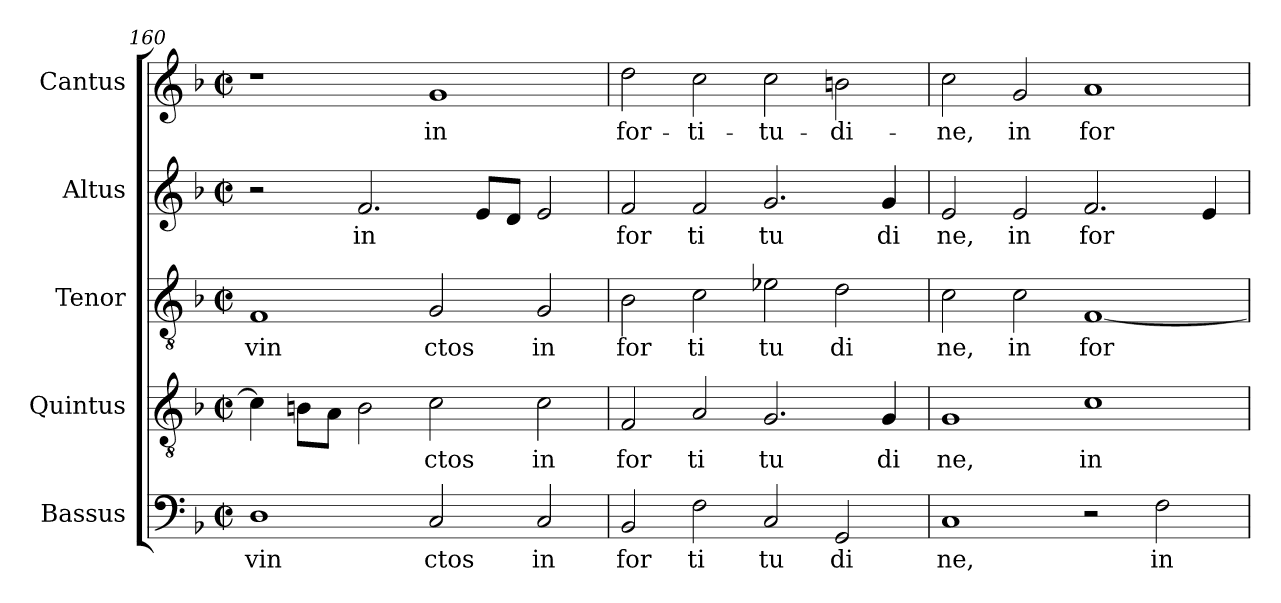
**kern	**text	**kern	**text	**kern	**text	**kern	**text	**kern	**text
*part5	*part5	*part4	*part4	*part3	*part3	*part2	*part2	*part1	*part1
*staff5	*staff5	*staff4	*staff4	*staff3	*staff3	*staff2	*staff2	*staff1	*staff1
*I"Bassus	*	*I"Quintus	*	*I"Tenor	*	*I"Altus	*	*I"Cantus	*
*I'Bassus	*	*I'Quintus	*	*I'Tenor	*	*I'Altus	*	*I'Cantus	*
!!LO:PB:g=z
*clefF4	*	*clefGv2	*	*clefGv2	*	*clefG2	*	*clefG2	*
*k[b-]	*	*k[b-]	*	*k[b-]	*	*k[b-]	*	*k[b-]	*
*F:	*	*F:	*	*F:	*	*F:	*	*F:	*
*M2/2	*	*M2/2	*	*M2/2	*	*M2/2	*	*M2/2	*
*met(c|)	*	*met(c|)	*	*met(c|)	*	*met(c|)	*	*met(c|)	*
=160	=160	=160	=160	=160	=160	=160	=160	=160	=160
!	!LO:LY:b:cj	!	!LO:LY:b:cj	!	!LO:LY:b:cj	!	!	!	!
1D	vin	4c\]	--	1F	vin	2r	.	1r	.
!	!	!	!LO:LY:b:cj	!	!	!	!	!	!
.	.	8B\L	--	.	.	.	.	.	.
!	!	!	!LO:LY:b:cj	!	!	!	!	!	!
.	.	8A\J	--	.	.	.	.	.	.
!	!	!	!LO:LY:b:cj	!	!	!	!LO:LY:b:cj	!	!
.	.	2B\	--	.	.	2.f/	in	.	.
!	!LO:LY:b:cj	!	!LO:LY:b:cj	!	!LO:LY:b:cj	!	!	!	!LO:LY:b:cj
2C/	ctos	2c\	-ctos	2G/	ctos	.	.	1g	in
!	!	!	!	!	!	!	!LO:LY:b:cj	!	!
.	.	.	.	.	.	8e/L	.	.	.
!	!	!	!	!	!	!	!LO:LY:b:cj	!	!
.	.	.	.	.	.	8d/J	.	.	.
!	!LO:LY:b:cj	!	!LO:LY:b:cj	!	!LO:LY:b:cj	!	!LO:LY:b:cj	!	!
2C/	in	2c\	in	2G/	in	2e/	.	.	.
=161	=161	=161	=161	=161	=161	=161	=161	=161	=161
!	!LO:LY:b:cj	!	!LO:LY:b:cj	!	!LO:LY:b:cj	!	!LO:LY:b:cj	!	!LO:LY:b:cj
2BB-/	for	2F/	for	2B-\	for	2f/	for	2dd\	for-
!	!LO:LY:b:cj	!	!LO:LY:b:cj	!	!LO:LY:b:cj	!	!LO:LY:b:cj	!	!LO:LY:b:cj
2F\	ti	2A/	ti	2c\	ti	2f/	ti	2cc\	-ti-
!	!LO:LY:b:cj	!	!LO:LY:b:cj	!	!LO:LY:b:cj	!	!LO:LY:b:cj	!	!LO:LY:b:cj
2C/	tu	2.G/	tu	2e-X\	tu	2.g/	tu	2cc\	-tu-
!	!LO:LY:b:cj	!	!	!	!LO:LY:b:cj	!	!	!	!LO:LY:b:cj
2GG/	di	.	.	2d\	di	.	.	2bn\	-di-
!	!	!	!LO:LY:b:cj	!	!	!	!LO:LY:b:cj	!	!
.	.	4G/	di	.	.	4g/	di	.	.
=162	=162	=162	=162	=162	=162	=162	=162	=162	=162
!	!LO:LY:b:cj	!	!LO:LY:b:cj	!	!LO:LY:b:cj	!	!LO:LY:b:cj	!	!LO:LY:b:cj
1C	ne,	1G	ne,	2c\	ne,	2e/	ne,	2cc\	-ne,
!	!	!	!	!	!LO:LY:b:cj	!	!LO:LY:b:cj	!	!LO:LY:b:cj
.	.	.	.	2c\	in	2e/	in	2g/	in
!	!	!	!LO:LY:b:cj	!	!LO:LY:b:cj	!	!LO:LY:b:cj	!	!LO:LY:b:cj
2r	.	1c	in	[<1F	for	2.f/	for	1a	for-
!	!LO:LY:b:cj	!	!	!	!	!	!	!	!
2F\	in	.	.	.	.	.	.	.	.
!	!	!	!	!	!	!	!LO:LY:b:cj	!	!
.	.	.	.	.	.	4e/	.	.	.
=	=	=	=	=	=	=	=	=	=
*-	*-	*-	*-	*-	*-	*-	*-	*-	*-
